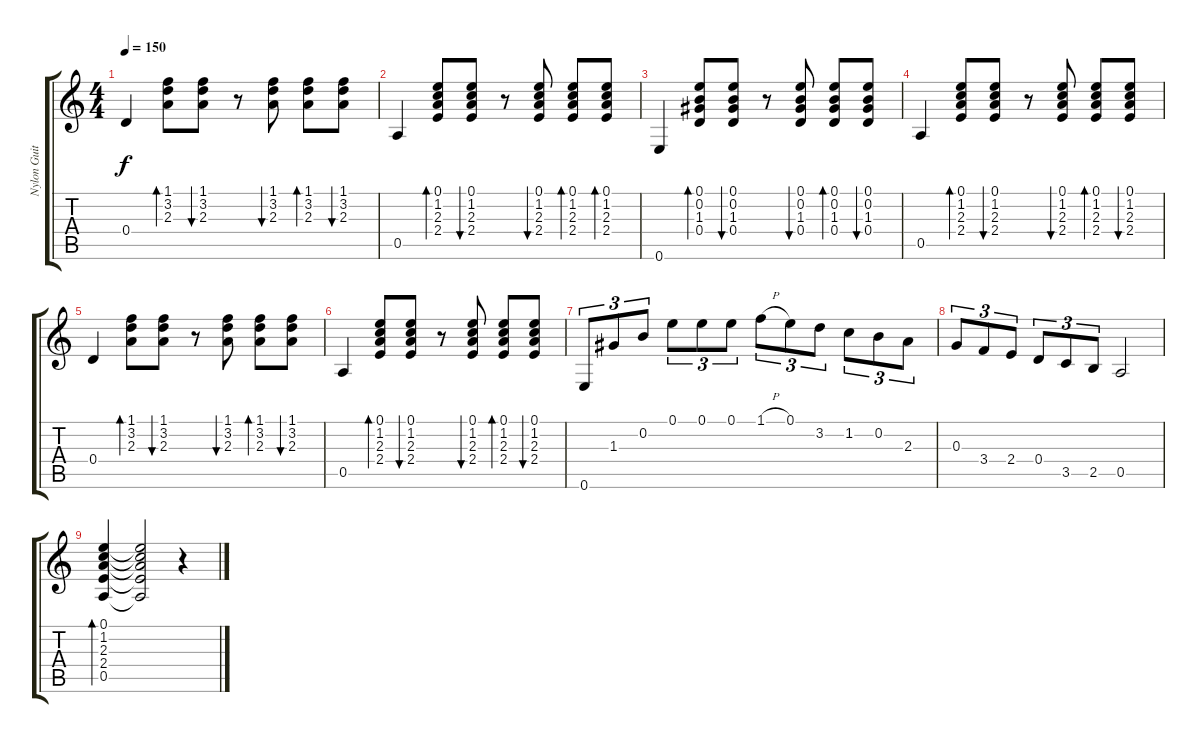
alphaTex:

\track ("Nylon Guitar" "Nylon Guit") {instrument acousticguitarnylon}
\staff {score tabs}
\tuning (E4 B3 G3 D3 A2 E2) {hide}
\ts (4 4)
\tempo 150
\clef g2
\ks c
0.4.4{dy f} (1.1 3.2 2.3).8{bd 60} (1.1 3.2 2.3).8{bu 60} r.8 (1.1 3.2 2.3).8{bu 60} (1.1 3.2 2.3).8{bd 60} (1.1 3.2 2.3).8{bu 60} |
0.5.4 (0.1 1.2 2.3 2.4).8{bd 60} (0.1 1.2 2.3 2.4).8{bu 60} r.8 (0.1 1.2 2.3 2.4).8{bu 60} (0.1 1.2 2.3 2.4).8{bd 60} (0.1 1.2 2.3 2.4).8{bd 60} |
0.6.4 (0.1 0.2 1.3 0.4).8{bd 60} (0.1 0.2 1.3 0.4).8{bu 60} r.8 (0.1 0.2 1.3 0.4).8{bu 60} (0.1 0.2 1.3 0.4).8{bd 60} (0.1 0.2 1.3 0.4).8{bu 60} |
0.5.4 (0.1 1.2 2.3 2.4).8{bd 60} (0.1 1.2 2.3 2.4).8{bu 60} r.8 (0.1 1.2 2.3 2.4).8{bu 60} (0.1 1.2 2.3 2.4).8{bd 60} (0.1 1.2 2.3 2.4).8{bu 60} |
0.4.4 (1.1 3.2 2.3).8{bd 60} (1.1 3.2 2.3).8{bu 60} r.8 (1.1 3.2 2.3).8{bu 60} (1.1 3.2 2.3).8{bd 60} (1.1 3.2 2.3).8{bu 60} |
0.5.4 (0.1 1.2 2.3 2.4).8{bd 60} (0.1 1.2 2.3 2.4).8{bu 60} r.8 (0.1 1.2 2.3 2.4).8{bu 60} (0.1 1.2 2.3 2.4).8{bd 60} (0.1 1.2 2.3 2.4).8{bu 60} |
0.6.8{tu (3 2)} 1.3.8{tu (3 2)} 0.2.8{tu (3 2)} 0.1.8{tu (3 2)} 0.1.8{tu (3 2)} 0.1.8{tu (3 2)} 1.1{h}.8{tu (3 2)} 0.1.8{tu (3 2)} 3.2.8{tu (3 2)} 1.2.8{tu (3 2)} 0.2.8{tu (3 2)} 2.3.8{tu (3 2)} |
0.3.8{tu (3 2)} 3.4.8{tu (3 2)} 2.4.8{tu (3 2)} 0.4.8{tu (3 2)} 3.5.8{tu (3 2)} 2.5.8{tu (3 2)} 0.5.2 |
(0.1 1.2 2.3 2.4 0.5).4{bd 480} (0.1{t} 1.2{t} 2.3{t} 2.4{t} 0.5{t}).2 r.4
